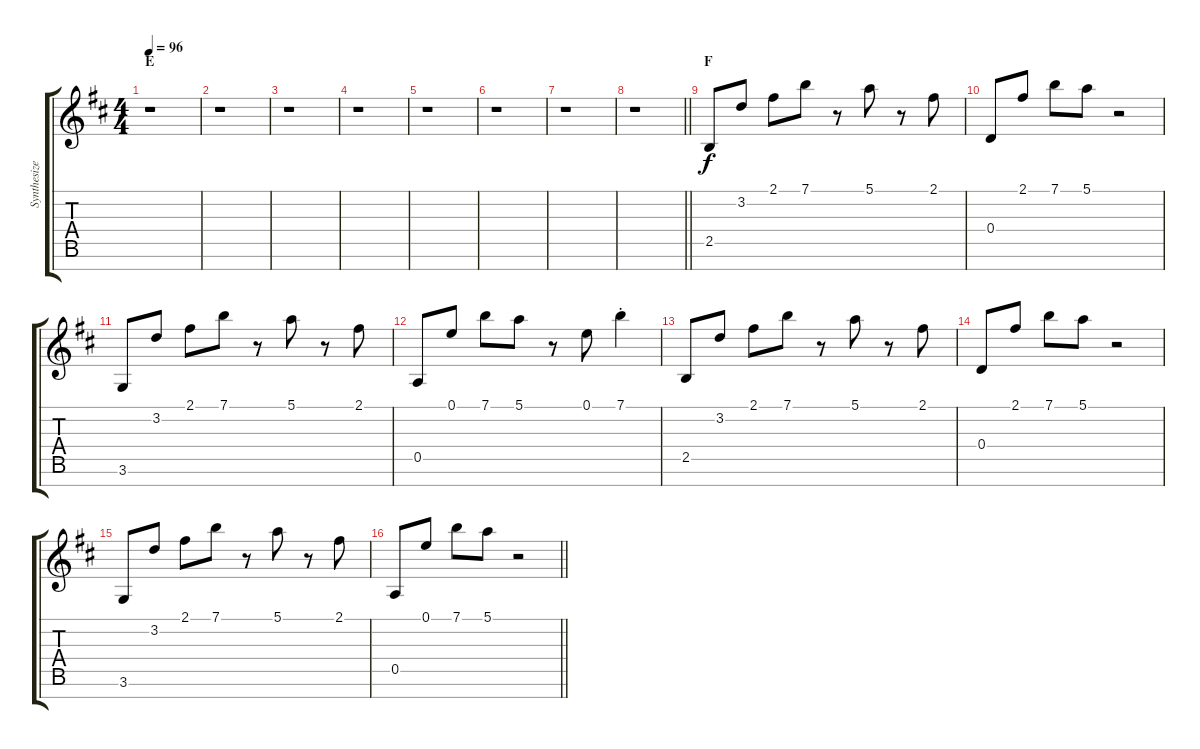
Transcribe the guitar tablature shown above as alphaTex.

\track ("Synthesizer" "Synthesize") {instrument pad1newage}
\staff {score tabs}
\tuning (E5 B4 G4 D4 A3 E3 B2) {hide}
\ts (4 4)
\section ("" "E")
\tempo 96
\clef g2
\ks d
r.1{dy f} |
r.1 |
r.1 |
r.1 |
r.1 |
r.1 |
r.1 |
\barLineRight lightlight
r.1 |
\section ("" "F")
2.5.8 3.2.8 2.1.8 7.1.8 r.8 5.1.8 r.8 2.1.8 |
0.4.8 2.1.8 7.1.8 5.1.8 r.2 |
3.6.8 3.2.8 2.1.8 7.1.8 r.8 5.1.8 r.8 2.1.8 |
0.5.8 0.1.8 7.1.8 5.1.8 r.8 0.1.8 7.1{st}.4 |
2.5.8 3.2.8 2.1.8 7.1.8 r.8 5.1.8 r.8 2.1.8 |
0.4.8 2.1.8 7.1.8 5.1.8 r.2 |
3.6.8 3.2.8 2.1.8 7.1.8 r.8 5.1.8 r.8 2.1.8 |
\barLineRight lightlight
0.5.8 0.1.8 7.1.8 5.1.8 r.2
